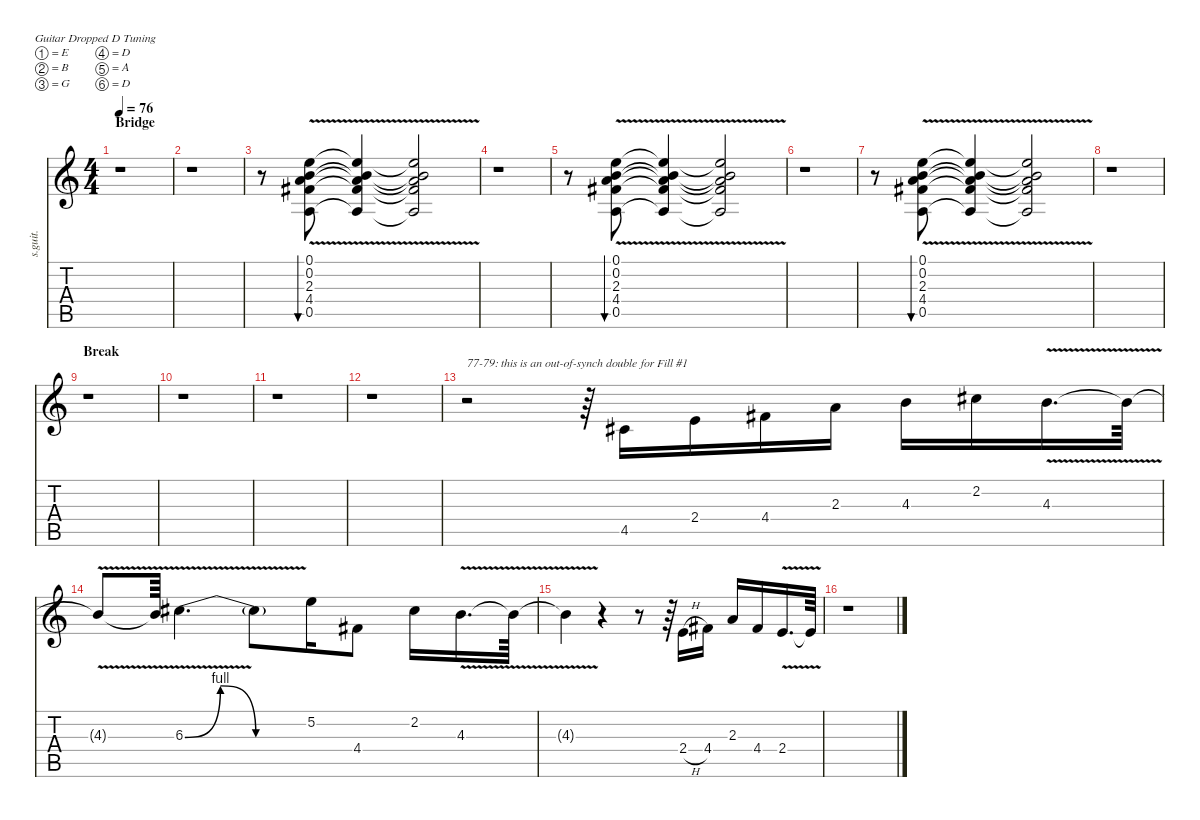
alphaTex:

\defaultSystemsLayout 4
\hideDynamics
\bracketExtendMode nobrackets
\otherSystemsTrackNameOrientation horizontal
\track ("Fill Guitar #4" "s.guit.") {instrument acousticguitarsteel}
\staff {score tabs}
\tuning (E4 B3 G3 D3 A2 D2)
\ts (4 4)
\section ("" "Bridge")
\tempo 76
\clef g2
\ks c
r.1{dy fff beam Down} |
r.1{beam Down} |
r.8{beam Down} (0.1{v} 0.2{v} 2.3{v} 4.4{v acc #} 0.5{v}).8{bu 240 beam Up} (0.1{v t} 0.2{v t} 2.3{v t} 4.4{v t acc #} 0.5{v t}).4{dy f beam Up} (0.1{v t} 0.2{v t} 2.3{v t} 4.4{v t acc #} 0.5{v t}).2{beam Up} |
r.1{beam Down} |
r.8{beam Down} (0.1{v} 0.2{v} 2.3{v} 4.4{v acc #} 0.5{v}).8{bu 240 dy fff beam Up} (0.1{v t} 0.2{v t} 2.3{v t} 4.4{v t acc #} 0.5{v t}).4{dy f beam Up} (0.1{v t} 0.2{v t} 2.3{v t} 4.4{v t acc #} 0.5{v t}).2{beam Up} |
r.1{beam Down} |
r.8{beam Down} (0.1{v} 0.2{v} 2.3{v} 4.4{v acc #} 0.5{v}).8{bu 240 dy fff beam Up} (0.1{v t} 0.2{v t} 2.3{v t} 4.4{v t acc #} 0.5{v t}).4{dy f beam Up} (0.1{v t} 0.2{v t} 2.3{v t} 4.4{v t acc #} 0.5{v t}).2{beam Up} |
r.1{beam Down} |
\section ("" "Break")
r.1{beam Down} |
r.1{beam Down} |
r.1{beam Down} |
r.1{beam Down} |
r.2{txt "77-79: this is an out-of-synch double for Fill #1" beam Down} r.64{beam Down} 4.5{acc #}.16{dy ff beam Up} 2.4.16{beam Up} 4.4{acc #}.16{beam Up} 2.3.16{beam Up} 4.3.16{beam Down} 2.2{acc #}.16{beam Down} 4.3{v}.16{d beam Down} 4.3{v t}.64{dy f beam Down} |
4.3{v t}.8{beam Up} 4.3{v t}.64{beam Up} 6.3{be (bendrelease 0 0 30 4 30 4 60 0) v acc #}.4{d dy ff beam Down} 6.3{be (hold 0 0 60 0) t acc #}.8{dy f beam Down} 5.2.16{dy ff beam Down} 4.4{acc #}.8{beam Down} 2.2{acc #}.16{beam Down} 4.3{v}.16{d beam Down} 4.3{v t}.64{dy f beam Down} |
4.3{v t}.4{beam Down} r.4{beam Down} r.8{beam Down} r.64{beam Down} 2.4{h}.16{dy ff beam Up} 4.4{acc #}.16{beam Up} 2.3.16{beam Up} 4.4{acc #}.16{beam Up} 2.4{v}.16{d beam Up} 2.4{v t}.64{dy f beam Up} |
r.1{beam Down}
